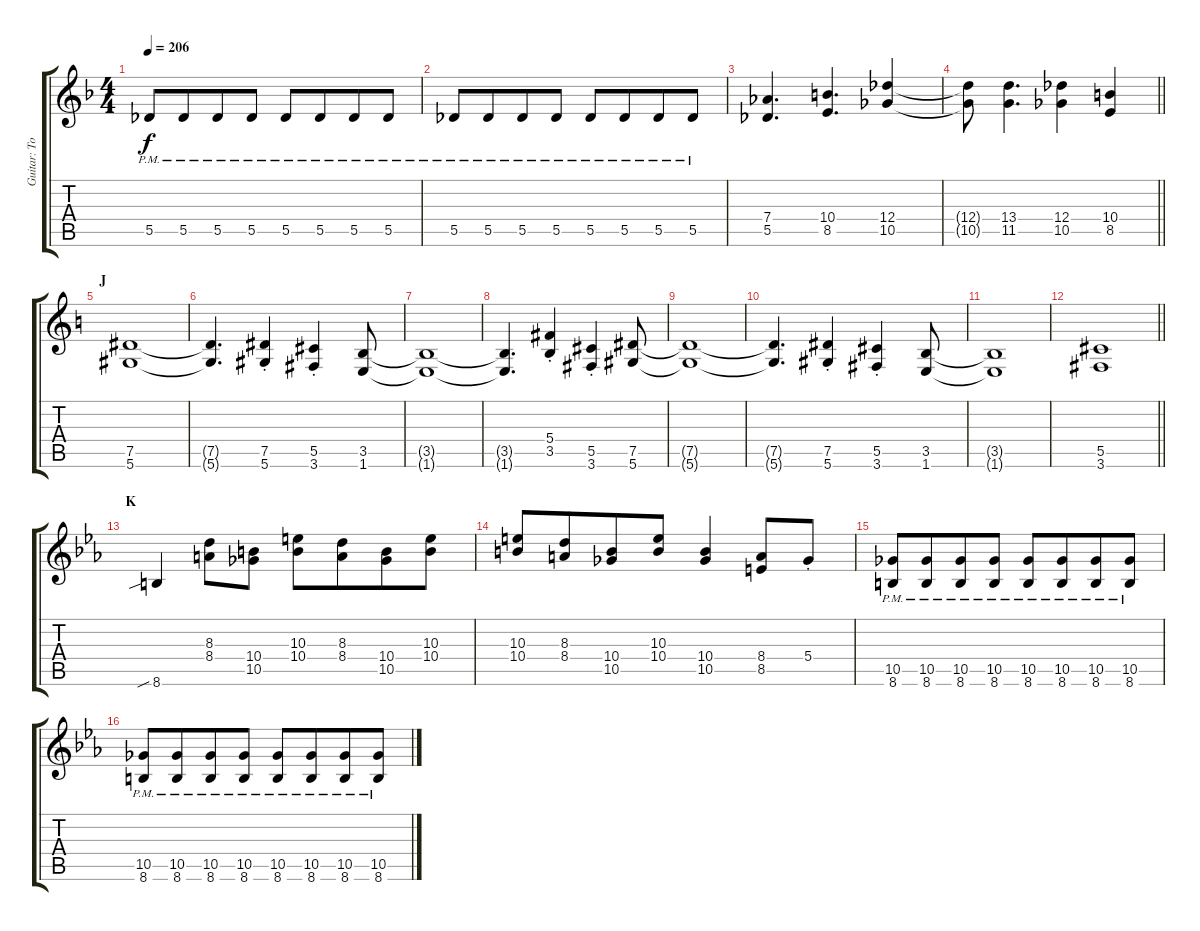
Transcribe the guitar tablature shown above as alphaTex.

\track ("Guitar: Tony" "Guitar: To") {instrument distortionguitar}
\staff {score tabs}
\tuning (Eb4 Bb3 Gb3 Db3 Ab2 Eb2) {hide}
\ts (4 4)
\tempo 206
\clef g2
\ks f
5.5{pm}.8{dy f} 5.5{pm}.8{beam merge} 5.5{pm}.8 5.5{pm}.8 5.5{pm}.8 5.5{pm}.8{beam merge} 5.5{pm}.8 5.5{pm}.8 |
5.5{pm}.8 5.5{pm}.8{beam merge} 5.5{pm}.8 5.5{pm}.8 5.5{pm}.8 5.5{pm}.8{beam merge} 5.5{pm}.8 5.5{pm}.8 |
(7.4 5.5).4{d} (10.4 8.5).4{d beam merge} (12.4 10.5).4 |
\barLineRight lightlight
(12.4{t} 10.5{t}).8 (13.4 11.5).4{d beam merge} (12.4 10.5).4 (10.4 8.5).4 |
\section ("" "J")
\ks c
(7.5 5.6).1 |
(7.5{t} 5.6{t}).4{d} (7.5{st} 5.6{st}).4 (5.5{st} 3.6{st}).4 (3.5 1.6).8 |
(3.5{t} 1.6{t}).1 |
(3.5{t} 1.6{t}).4{d} (5.4{st} 3.5{st}).4 (5.5{st} 3.6{st}).4 (7.5 5.6).8 |
(7.5{t} 5.6{t}).1 |
(7.5{t} 5.6{t}).4{d} (7.5{st} 5.6{st}).4 (5.5{st} 3.6{st}).4 (3.5 1.6).8 |
(3.5{t} 1.6{t}).1 |
\barLineRight lightlight
(5.5 3.6).1 |
\section ("" "K")
\ks eb
8.6{sib}.4 (8.3 8.4).8 (10.4 10.5).8 (10.3 10.4).8 (8.3 8.4).8{beam merge} (10.4 10.5).8 (10.3 10.4).8 |
(10.3 10.4).8 (8.3 8.4).8{beam merge} (10.4 10.5).8 (10.3 10.4).8{beam merge} (10.4 10.5).4{beam merge} (8.4 8.5).8 5.4{st}.8 |
(10.5{pm} 8.6{pm}).8 (10.5{pm} 8.6{pm}).8{beam merge} (10.5{pm} 8.6{pm}).8 (10.5{pm} 8.6{pm}).8 (10.5{pm} 8.6{pm}).8 (10.5{pm} 8.6{pm}).8{beam merge} (10.5{pm} 8.6{pm}).8 (10.5{pm} 8.6{pm}).8 |
(10.5{pm} 8.6{pm}).8 (10.5{pm} 8.6{pm}).8{beam merge} (10.5{pm} 8.6{pm}).8 (10.5{pm} 8.6{pm}).8 (10.5{pm} 8.6{pm}).8 (10.5{pm} 8.6{pm}).8{beam merge} (10.5{pm} 8.6{pm}).8 (10.5{pm} 8.6{pm}).8
